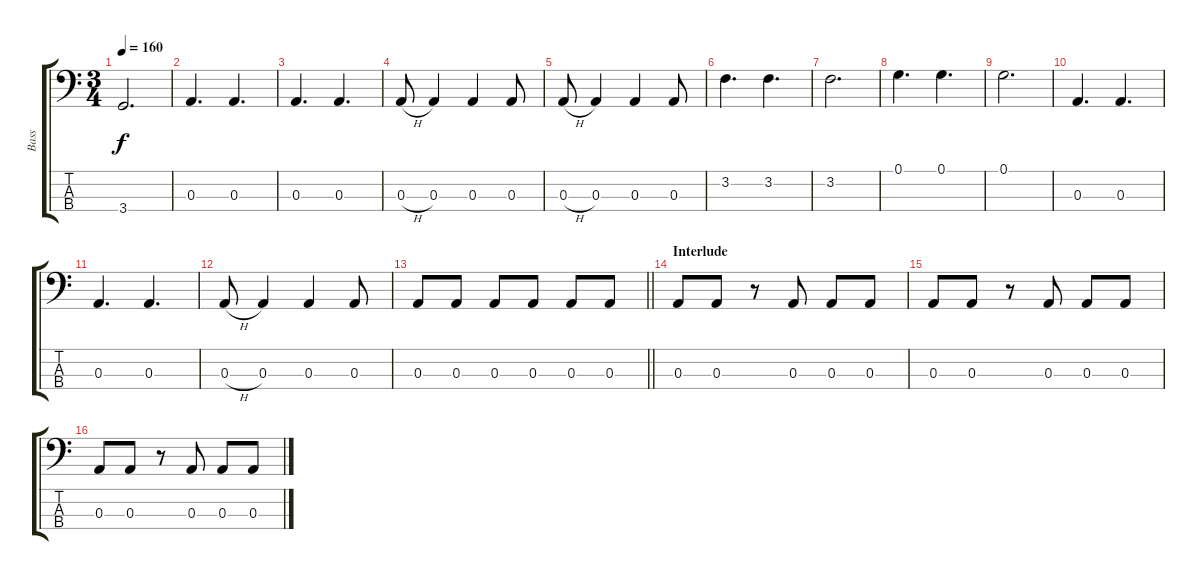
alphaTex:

\track ("Bass" "Bass") {instrument acousticbass}
\staff {score tabs}
\tuning (G2 D2 A1 E1) {hide}
\ts (3 4)
\tempo 160
\clef f4
\ks c
3.4.2{d dy f} |
0.3.4{d} 0.3.4{d} |
0.3.4{d} 0.3.4{d} |
0.3{h}.8 0.3.4 0.3.4 0.3.8 |
0.3{h}.8 0.3.4 0.3.4 0.3.8 |
3.2.4{d} 3.2.4{d} |
3.2.2{d} |
0.1.4{d} 0.1.4{d} |
0.1.2{d} |
0.3.4{d} 0.3.4{d} |
0.3.4{d} 0.3.4{d} |
0.3{h}.8 0.3.4 0.3.4 0.3.8 |
\barLineRight lightlight
0.3.8 0.3.8 0.3.8 0.3.8 0.3.8 0.3.8 |
\section ("" "Interlude")
0.3.8 0.3.8 r.8 0.3.8 0.3.8 0.3.8 |
0.3.8 0.3.8 r.8 0.3.8 0.3.8 0.3.8 |
0.3.8 0.3.8 r.8 0.3.8 0.3.8 0.3.8
